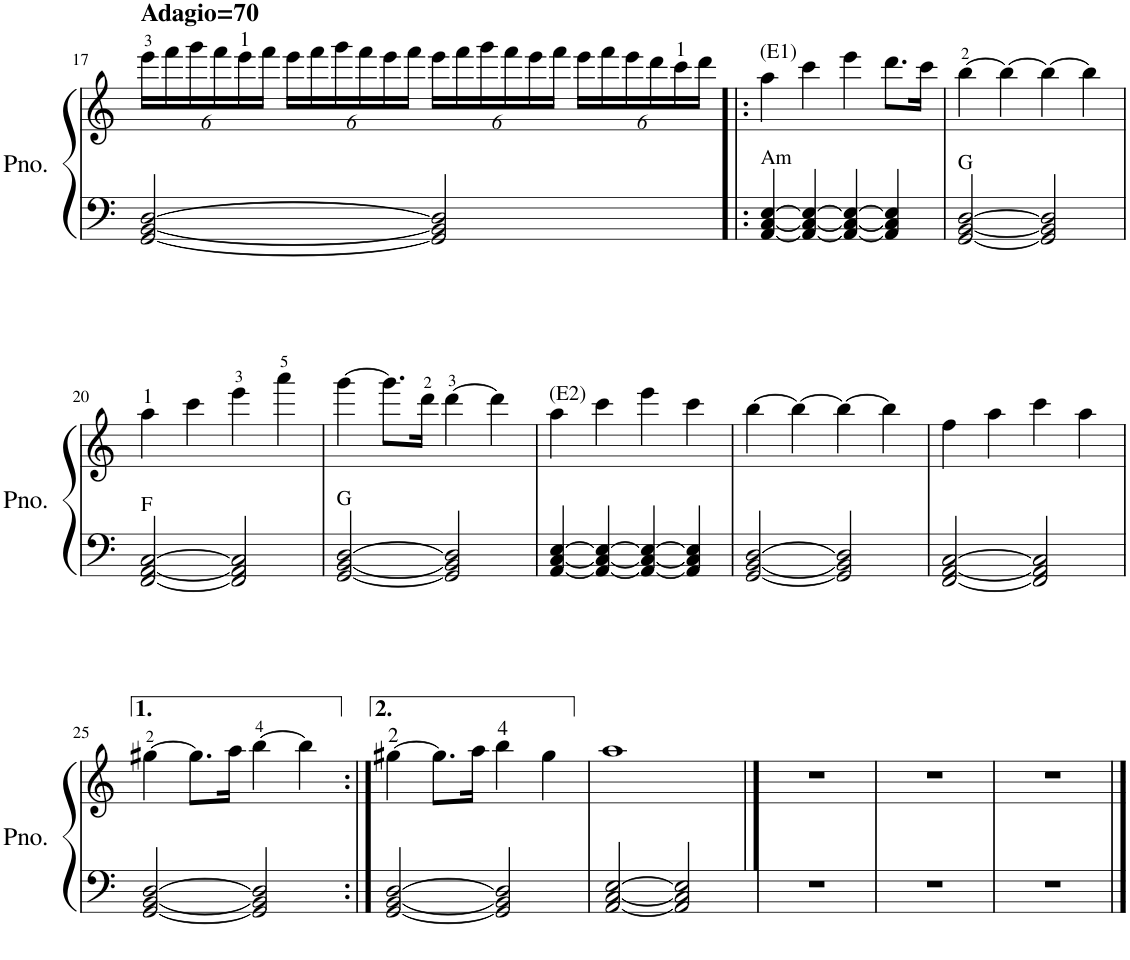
**kern	**kern
*part1	*part1
*staff2	*staff1
*I"Piano	*
*I'Pno.	*
!!LO:PB:g=z
*clefF4	*clefG2
*k[]	*k[]
*M4/4	*M4/4
*	*Xbrackettup
=17	=17
!	!LO:TX:a:B:t=Adagio=70
[2GG/ [2BB/ [2D/	24eee\LL
.	24fff\
.	24ggg\
.	24fff\
.	24eee\
.	24fff\JJ
.	24eee\LL
.	24fff\
.	24ggg\
.	24fff\
.	24eee\
.	24fff\JJ
2GG/] 2BB/] 2D/]	24eee\LL
.	24fff\
.	24ggg\
.	24fff\
.	24eee\
.	24fff\JJ
.	24eee\LL
.	24fff\
.	24eee\
.	24ddd\
.	24ccc\
.	24ddd\JJ
=18!|:	=18!|:
!	!LO:TX:a:t=(E1)
!LO:TX:a:t=Am	!
[4AA/ [4C/ [4E/	4aa\
4AA/_ 4C/_ 4E/_	4ccc\
4AA/_ 4C/_ 4E/_	4eee\
4AA/] 4C/] 4E/]	8.ddd\L
.	16ccc\Jk
=19	=19
!LO:TX:a:t=G	!
[2GG/ [2BB/ [2D/	[4bb\
.	4bb\_
2GG/] 2BB/] 2D/]	4bb\_
.	4bb\]
!!LO:LB:g=z
=20	=20
!LO:TX:a:t=F	!
[2FF/ [2AA/ [2C/	4aa\
.	4ccc\
2FF/] 2AA/] 2C/]	4eee\
.	4aaa\
=21	=21
!LO:TX:a:t=G	!
[2GG/ [2BB/ [2D/	[4ggg\
.	8.ggg\L]
.	16ddd\Jk
2GG/] 2BB/] 2D/]	[4ddd\
.	4ddd\]
=22	=22
!	!LO:TX:a:t=(E2)
[4AA/ [4C/ [4E/	4aa\
4AA/_ 4C/_ 4E/_	4ccc\
4AA/_ 4C/_ 4E/_	4eee\
4AA/] 4C/] 4E/]	4ccc\
=23	=23
[2GG/ [2BB/ [2D/	[4bb\
.	4bb\_
2GG/] 2BB/] 2D/]	4bb\_
.	4bb\]
=24	=24
[2FF/ [2AA/ [2C/	4ff\
.	4aa\
2FF/] 2AA/] 2C/]	4ccc\
.	4aa\
!!LO:LB:g=z
=25	=25
[2GG/ [2BB/ [2D/	[4gg#X\
.	8.gg#\L]
.	16aa\Jk
2GG/] 2BB/] 2D/]	[4bb\
.	4bb\]
=26:|!	=26:|!
[2GG/ [2BB/ [2D/	[4gg#X\
.	8.gg#\L]
.	16aa\Jk
2GG/] 2BB/] 2D/]	4bb\
.	4gg#\
=27	=27
[2AA/ [2C/ [2E/	1aa
2AA/] 2C/] 2E/]	.
==28	==28
1r	1r
=29	=29
1r	1r
=30	=30
1r	1r
==	==
*-	*-
